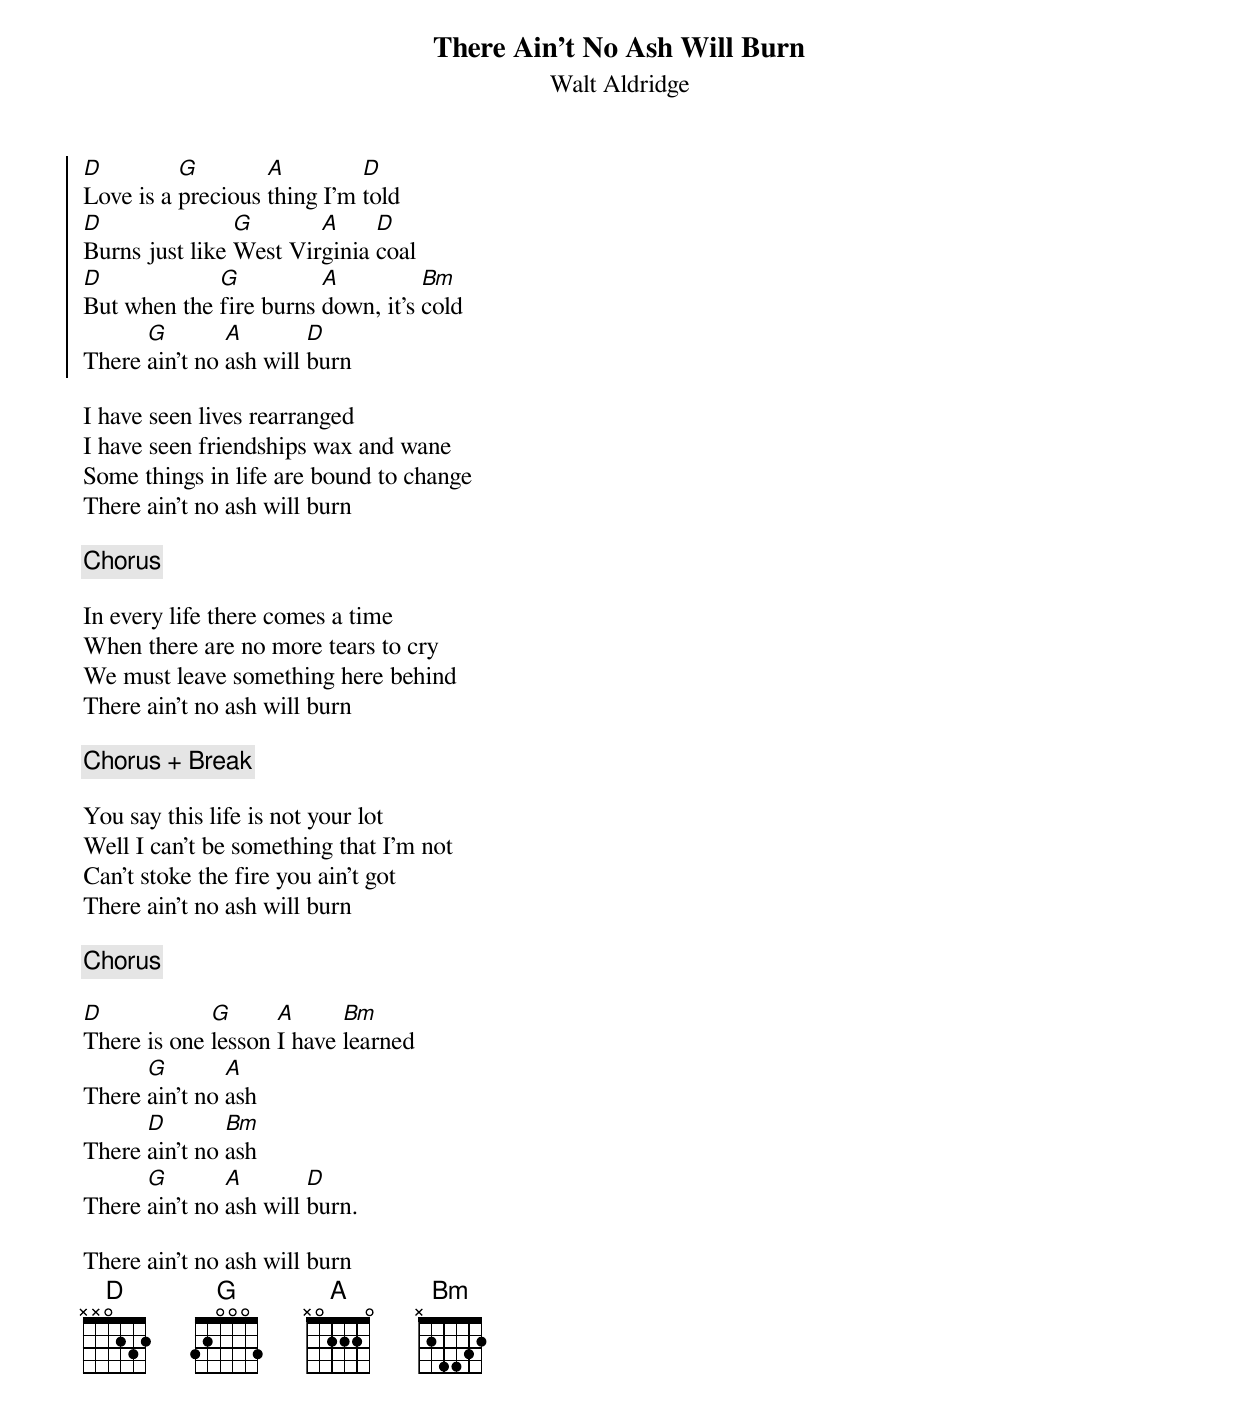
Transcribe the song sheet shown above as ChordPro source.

{t:There Ain't No Ash Will Burn}
{st:Walt Aldridge}

{soc}
[D]Love is a [G]precious [A]thing I'm [D]told
[D]Burns just like [G]West Vir[A]ginia [D]coal
[D]But when the [G]fire burns [A]down, it's [Bm]cold
There [G]ain't no [A]ash will [D]burn
{eoc}

I have seen lives rearranged
I have seen friendships wax and wane
Some things in life are bound to change
There ain't no ash will burn

{c:Chorus}

In every life there comes a time
When there are no more tears to cry
We must leave something here behind
There ain't no ash will burn

{c:Chorus + Break}

You say this life is not your lot
Well I can't be something that I'm not
Can't stoke the fire you ain't got
There ain't no ash will burn

{c:Chorus}

[D]There is one [G]lesson [A]I have [Bm]learned
There [G]ain't no [A]ash
There [D]ain't no [Bm]ash
There [G]ain't no [A]ash will [D]burn.

There ain't no ash will burn
